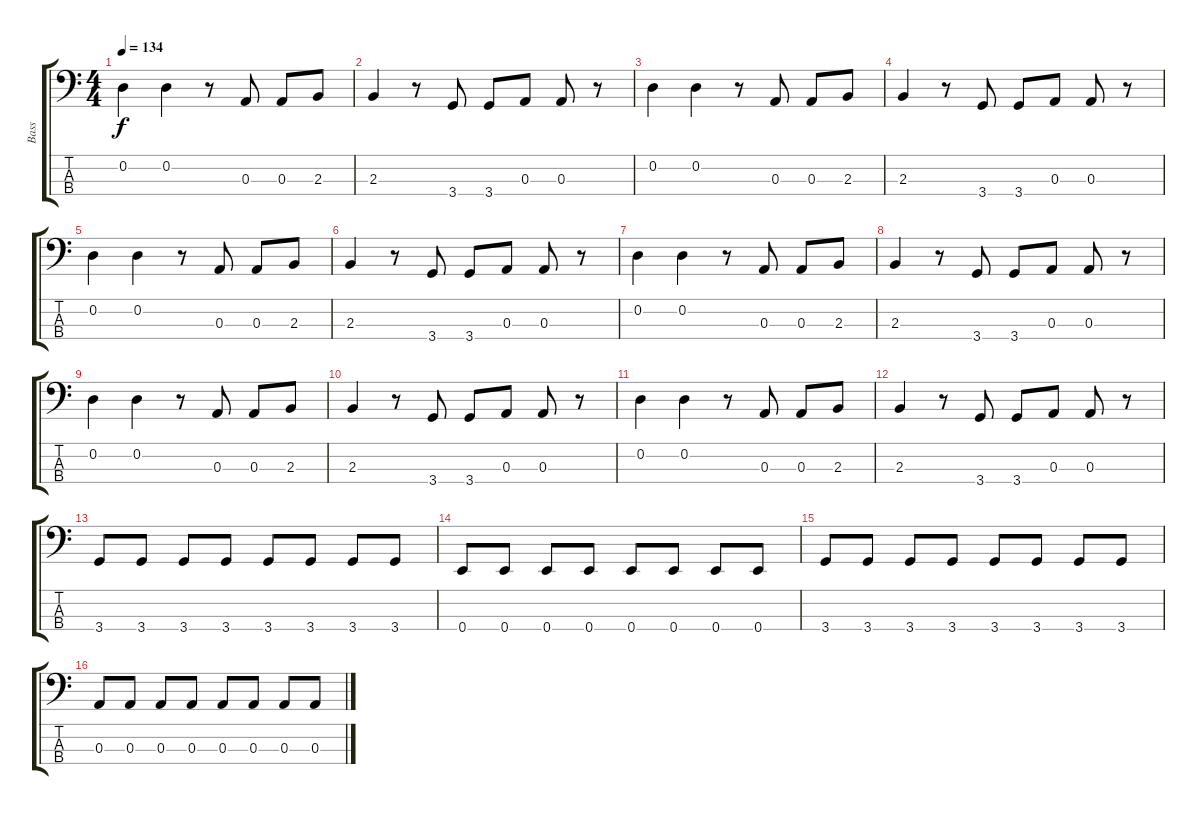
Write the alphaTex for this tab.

\track ("Bass" "Bass") {instrument electricbasspick}
\staff {score tabs}
\tuning (G2 D2 A1 E1) {hide}
\ts (4 4)
\tempo 134
\clef f4
\ks c
0.2.4{dy f} 0.2.4 r.8 0.3.8 0.3.8 2.3.8 |
2.3.4 r.8 3.4.8 3.4.8 0.3.8 0.3.8 r.8 |
0.2.4 0.2.4 r.8 0.3.8 0.3.8 2.3.8 |
2.3.4 r.8 3.4.8 3.4.8 0.3.8 0.3.8 r.8 |
0.2.4 0.2.4 r.8 0.3.8 0.3.8 2.3.8 |
2.3.4 r.8 3.4.8 3.4.8 0.3.8 0.3.8 r.8 |
0.2.4 0.2.4 r.8 0.3.8 0.3.8 2.3.8 |
2.3.4 r.8 3.4.8 3.4.8 0.3.8 0.3.8 r.8 |
0.2.4 0.2.4 r.8 0.3.8 0.3.8 2.3.8 |
2.3.4 r.8 3.4.8 3.4.8 0.3.8 0.3.8 r.8 |
0.2.4 0.2.4 r.8 0.3.8 0.3.8 2.3.8 |
2.3.4 r.8 3.4.8 3.4.8 0.3.8 0.3.8 r.8 |
3.4.8 3.4.8 3.4.8 3.4.8 3.4.8 3.4.8 3.4.8 3.4.8 |
0.4.8 0.4.8 0.4.8 0.4.8 0.4.8 0.4.8 0.4.8 0.4.8 |
3.4.8 3.4.8 3.4.8 3.4.8 3.4.8 3.4.8 3.4.8 3.4.8 |
0.3.8 0.3.8 0.3.8 0.3.8 0.3.8 0.3.8 0.3.8 0.3.8
